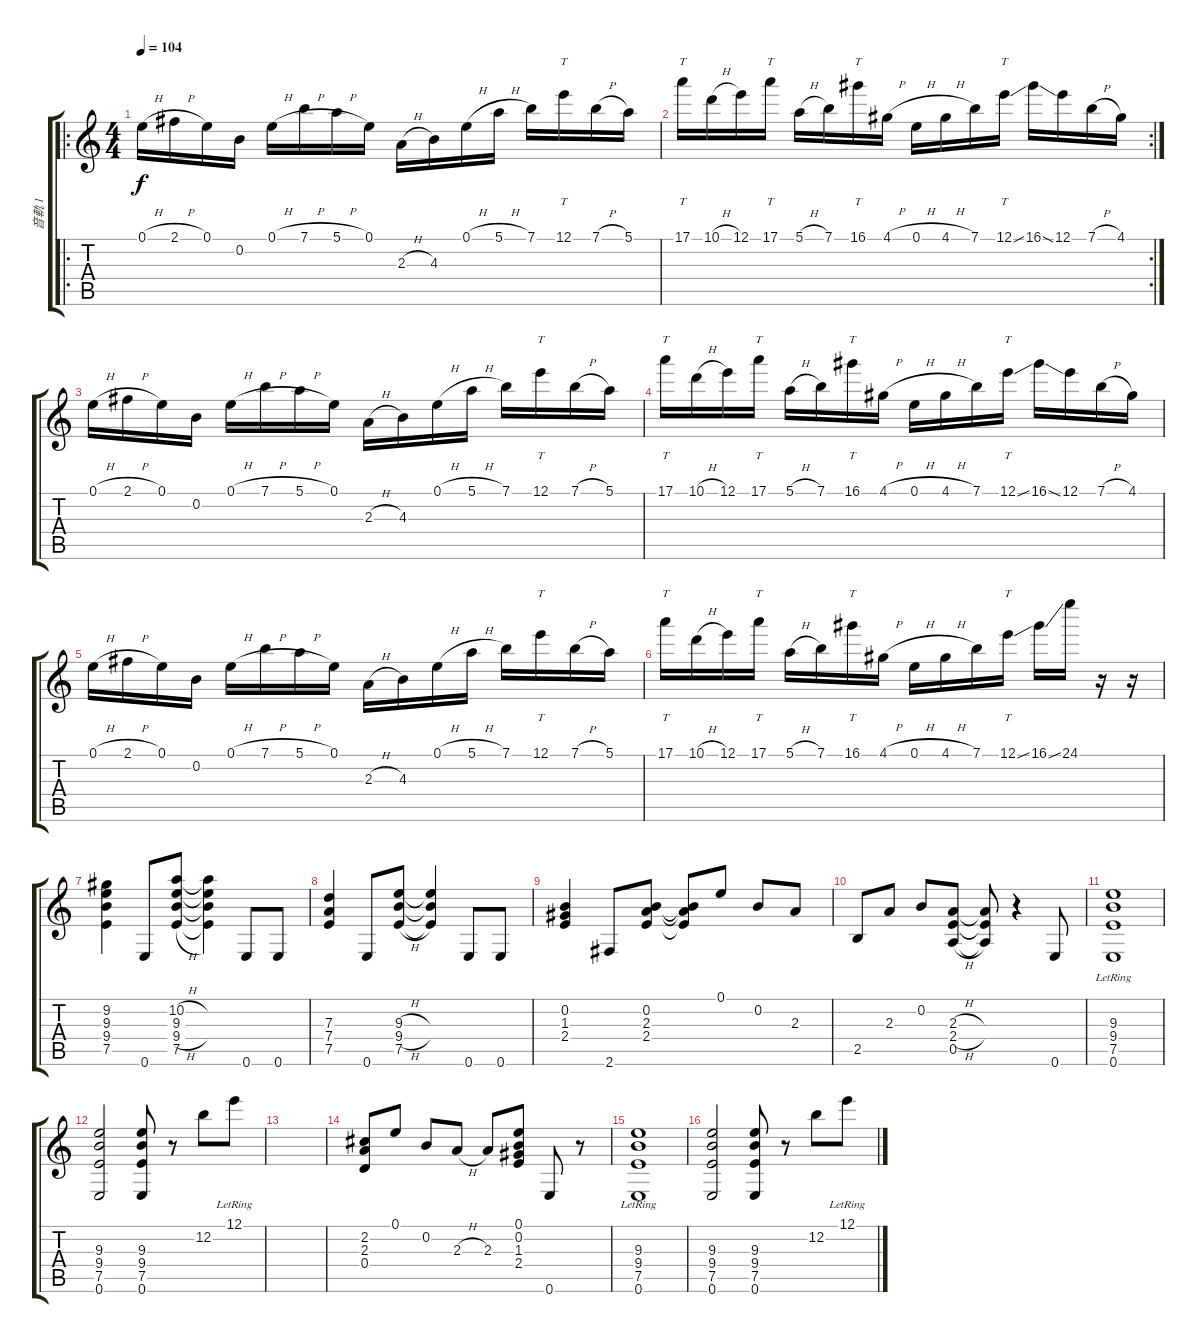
\track ("音軌 1" "音軌 1") {instrument distortionguitar}
\staff {score tabs}
\tuning (E4 B3 G3 D3 A2 E2) {hide}
\ro
\ts (4 4)
\tempo 104
\clef g2
\ks c
0.1{h}.16{dy f instrument distortionguitar} 2.1{h}.16 0.1.16 0.2.16 0.1{h}.16 7.1{h}.16 5.1{h}.16 0.1.16 2.3{h}.16 4.3.16 0.1{h}.16 5.1{h}.16 7.1.16 12.1.16{tt} 7.1{h}.16 5.1.16 |
\rc 2
17.1.16{tt} 10.1{h}.16 12.1.16 17.1.16{tt} 5.1{h}.16 7.1.16 16.1.16{tt} 4.1{h}.16 0.1{h}.16 4.1{h}.16 7.1.16 12.1{ss}.16{tt} 16.1{ss}.16 12.1.16 7.1{h}.16 4.1.16 |
0.1{h}.16 2.1{h}.16 0.1.16 0.2.16 0.1{h}.16 7.1{h}.16 5.1{h}.16 0.1.16 2.3{h}.16 4.3.16 0.1{h}.16 5.1{h}.16 7.1.16 12.1.16{tt} 7.1{h}.16 5.1.16 |
17.1.16{tt} 10.1{h}.16 12.1.16 17.1.16{tt} 5.1{h}.16 7.1.16 16.1.16{tt} 4.1{h}.16 0.1{h}.16 4.1{h}.16 7.1.16 12.1{ss}.16{tt} 16.1{ss}.16 12.1.16 7.1{h}.16 4.1.16 |
0.1{h}.16 2.1{h}.16 0.1.16 0.2.16 0.1{h}.16 7.1{h}.16 5.1{h}.16 0.1.16 2.3{h}.16 4.3.16 0.1{h}.16 5.1{h}.16 7.1.16 12.1.16{tt} 7.1{h}.16 5.1.16 |
17.1.16{tt} 10.1{h}.16 12.1.16 17.1.16{tt} 5.1{h}.16 7.1.16 16.1.16{tt} 4.1{h}.16 0.1{h}.16 4.1{h}.16 7.1.16 12.1{ss}.16{tt} 16.1{ss}.16 24.1.16 r.16 r.16 |
(9.2 9.3 9.4 7.5).4 0.6.8 (10.2{h} 9.3{h} 9.4{h} 7.5{h}).8 (10.2{t} 9.3{t} 9.4{t} 7.5{t}).4 0.6.8 0.6.8 |
(7.3 7.4 7.5).4 0.6.8 (9.3{h} 9.4{h} 7.5{h}).8 (9.3{t} 9.4{t} 7.5{t}).4 0.6.8 0.6.8 |
(0.2 1.3 2.4).4 2.6.8 (0.2 2.3 2.4).8 (0.2{t} 2.3{t} 2.4{t}).8 0.1.8 0.2.8 2.3.8 |
2.5.8 2.3.8 0.2.8 (2.3{h} 2.4{h} 0.5{h}).8 (2.3{t} 2.4{t} 0.5{t}).8 r.4 0.6.8 |
(9.3{lr} 9.4{lr} 7.5{lr} 0.6{lr}).1 |
(9.3 9.4 7.5 0.6).2 (9.3 9.4 7.5 0.6).8 r.8 12.2.8 12.1{lr}.8 |
|
(2.2 2.3 0.4).8 0.1.8 0.2.8 2.3{h}.8 2.3.8 (0.1 0.2 1.3 2.4).8 0.6.8 r.8 |
(9.3{lr} 9.4{lr} 7.5{lr} 0.6{lr}).1 |
(9.3 9.4 7.5 0.6).2 (9.3 9.4 7.5 0.6).8 r.8 12.2.8 12.1{lr}.8
